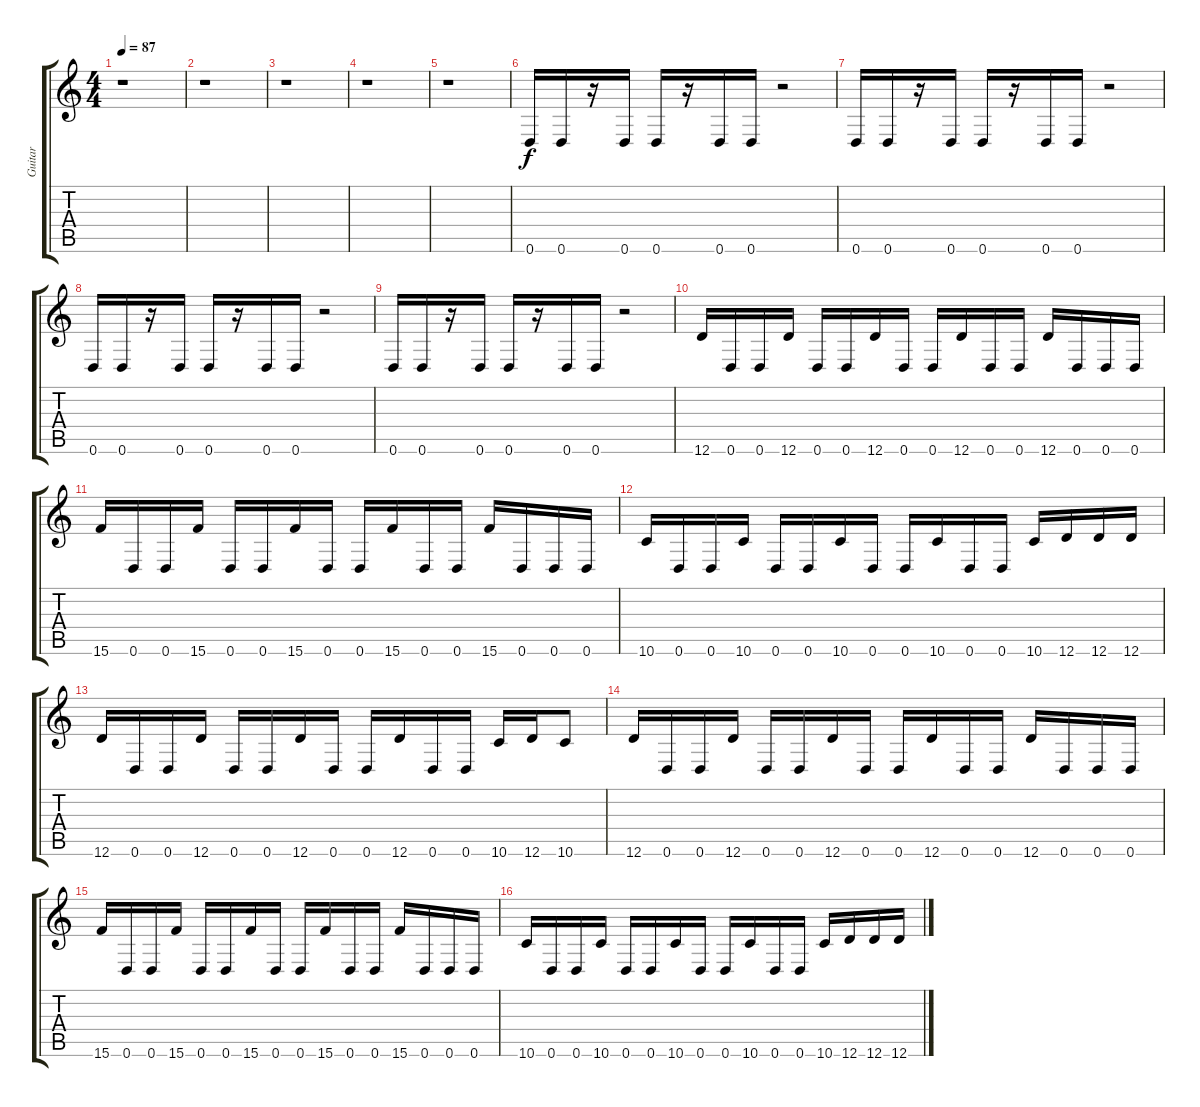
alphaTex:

\track ("Guitar" "Guitar") {instrument overdrivenguitar}
\staff {score tabs}
\tuning (E4 B3 G3 D3 A2 D2) {hide}
\ts (4 4)
\tempo 87
\clef g2
\ks c
r.1{dy f} |
r.1 |
r.1 |
r.1 |
r.1 |
0.6.16 0.6.16 r.16 0.6.16 0.6.16 r.16 0.6.16 0.6.16 r.2 |
0.6.16 0.6.16 r.16 0.6.16 0.6.16 r.16 0.6.16 0.6.16 r.2 |
0.6.16 0.6.16 r.16 0.6.16 0.6.16 r.16 0.6.16 0.6.16 r.2 |
0.6.16 0.6.16 r.16 0.6.16 0.6.16 r.16 0.6.16 0.6.16 r.2 |
12.6.16 0.6.16 0.6.16 12.6.16 0.6.16 0.6.16 12.6.16 0.6.16 0.6.16 12.6.16 0.6.16 0.6.16 12.6.16 0.6.16 0.6.16 0.6.16 |
15.6.16 0.6.16 0.6.16 15.6.16 0.6.16 0.6.16 15.6.16 0.6.16 0.6.16 15.6.16 0.6.16 0.6.16 15.6.16 0.6.16 0.6.16 0.6.16 |
10.6.16 0.6.16 0.6.16 10.6.16 0.6.16 0.6.16 10.6.16 0.6.16 0.6.16 10.6.16 0.6.16 0.6.16 10.6.16 12.6.16 12.6.16 12.6.16 |
12.6.16 0.6.16 0.6.16 12.6.16 0.6.16 0.6.16 12.6.16 0.6.16 0.6.16 12.6.16 0.6.16 0.6.16 10.6.16 12.6.16 10.6.8 |
12.6.16 0.6.16 0.6.16 12.6.16 0.6.16 0.6.16 12.6.16 0.6.16 0.6.16 12.6.16 0.6.16 0.6.16 12.6.16 0.6.16 0.6.16 0.6.16 |
15.6.16 0.6.16 0.6.16 15.6.16 0.6.16 0.6.16 15.6.16 0.6.16 0.6.16 15.6.16 0.6.16 0.6.16 15.6.16 0.6.16 0.6.16 0.6.16 |
10.6.16 0.6.16 0.6.16 10.6.16 0.6.16 0.6.16 10.6.16 0.6.16 0.6.16 10.6.16 0.6.16 0.6.16 10.6.16 12.6.16 12.6.16 12.6.16
